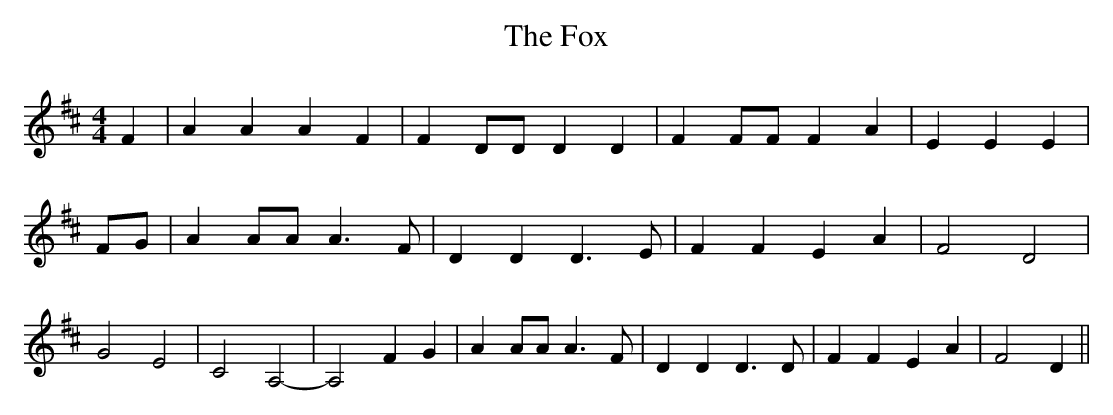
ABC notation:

X:1
T:The Fox
M:4/4
L:1/4
K:D
 F| A A A F| F D/2D/2 D D| F F/2F/2 F A| E E E| F/2G/2| A A/2A/2 A3/2 F/2|\
 D D D3/2 E/2| F F E A| F2 D2| G2 E2| C2 A,2-| A,2 F G| A A/2A/2 A3/2 F/2|\
 D D D3/2 D/2| F F E A| F2 D||
